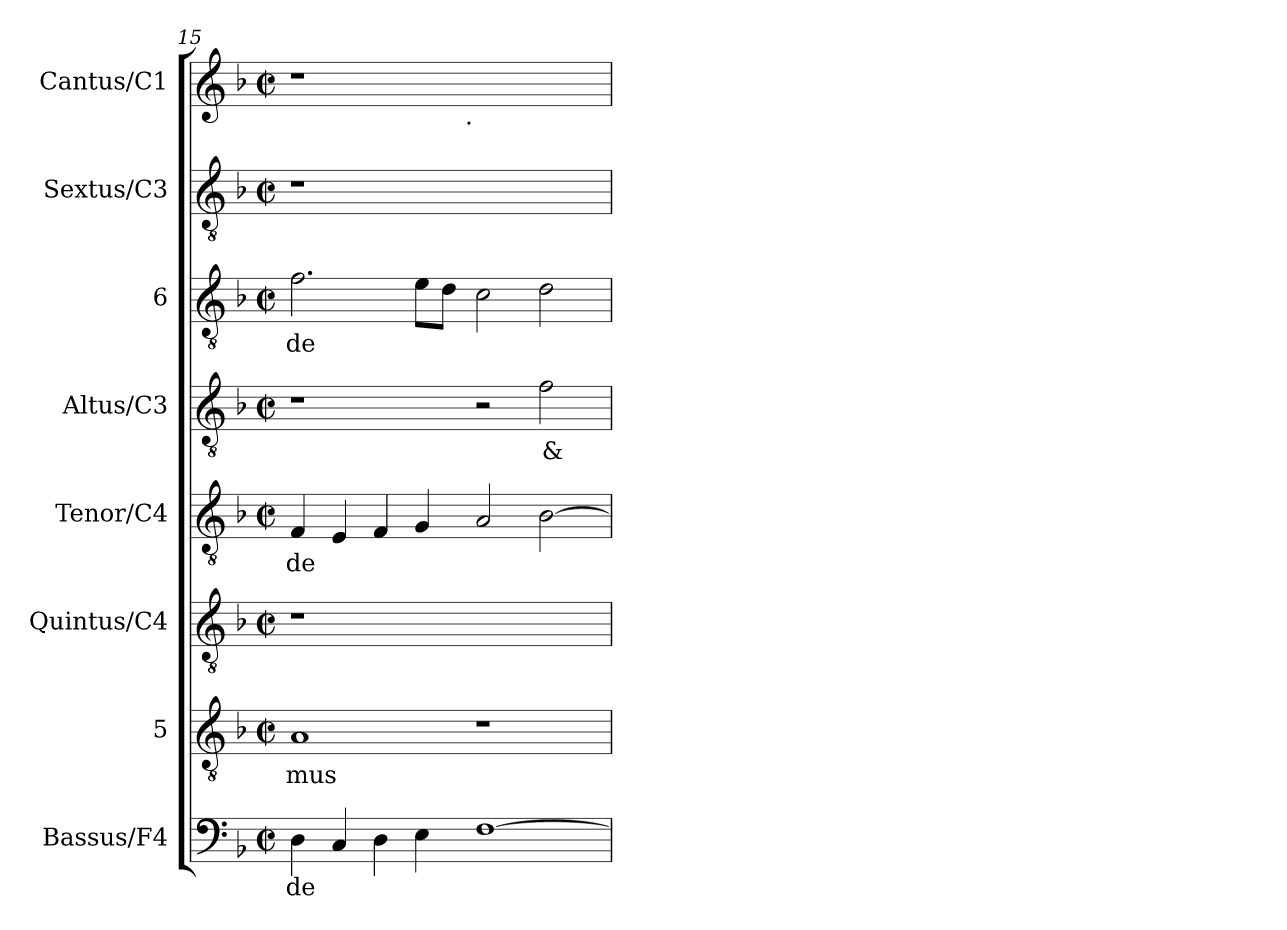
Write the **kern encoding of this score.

**kern	**text	**kern	**text	**kern	**kern	**text	**kern	**text	**kern	**text	**kern	**kern
*part8	*part8	*part7	*part7	*part6	*part5	*part5	*part4	*part4	*part3	*part3	*part2	*part1
*staff8	*staff8	*staff7	*staff7	*staff6	*staff5	*staff5	*staff4	*staff4	*staff3	*staff3	*staff2	*staff1
*I"Bassus/F4	*	*I"5	*	*I"Quintus/C4	*I"Tenor/C4	*	*I"Altus/C3	*	*I"6	*	*I"Sextus/C3	*I"Cantus/C1
*I'B	*	*	*	*	*I'T	*	*I'A	*	*	*	*	*I'C
*clefF4	*	*clefGv2	*	*clefGv2	*clefGv2	*	*clefGv2	*	*clefGv2	*	*clefGv2	*clefG2
*k[b-]	*	*k[b-]	*	*k[b-]	*k[b-]	*	*k[b-]	*	*k[b-]	*	*k[b-]	*k[b-]
*F:	*	*F:	*	*F:	*F:	*	*F:	*	*F:	*	*F:	*F:
*M2/2	*	*M2/2	*	*M2/2	*M2/2	*	*M2/2	*	*M2/2	*	*M2/2	*M2/2
*met(c|)	*	*met(c|)	*	*met(c|)	*met(c|)	*	*met(c|)	*	*met(c|)	*	*met(c|)	*met(c|)
=15	=15	=15	=15	=15	=15	=15	=15	=15	=15	=15	=15	=15
!	!LO:LY:b:cj	!	!LO:LY:b:cj	!	!	!LO:LY:b:cj	!	!	!	!LO:LY:b:cj	!	!
*	*	*	*	*	*	*	*	*	*	*	*	*^
4D\	-de-	1A	-mus	1r	4F/	-de-	1r	.	2.f\	-de-	1r	1r	2ryy
!	!LO:LY:b:cj	!	!	!	!	!LO:LY:b:cj	!	!	!	!	!	!	!
4C/	--	.	.	.	4E/	--	.	.	.	.	.	.	.
!	!LO:LY:b:cj	!	!	!	!	!LO:LY:b:cj	!	!	!	!	!	!	!
4D\	--	.	.	.	4F/	--	.	.	.	.	.	.	4...ryy
!	!LO:LY:b:cj	!	!	!	!	!LO:LY:b:cj	!	!	!	!LO:LY:b:cj	!	!	!
4E\	--	.	.	.	4G/	--	.	.	8e\L	--	.	.	.
!	!	!	!	!	!	!	!	!	!	!LO:LY:b:cj	!	!	!
.	.	.	.	.	.	.	.	.	8d\J	--	.	.	.
!	!	!	!	!	!	!	!	!	!	!	!	!	!LO:TX:b:t=.
.	.	.	.	.	.	.	.	.	.	.	.	.	1ryy
!	!LO:LY:b:cj	!	!	!	!	!LO:LY:b:cj	!	!	!	!LO:LY:b:cj	!	!	!
[>1F	--	1r	.	1ryy	2A/	--	2r	.	2c\	--	1ryy	1ryy	.
!	!	!	!	!	!	!LO:LY:b:cj	!	!LO:LY:b:cj	!	!LO:LY:b:cj	!	!	!
.	.	.	.	.	[>2B-\	--	2f\	&	2d\	--	.	.	.
.	.	.	.	.	.	.	.	.	.	.	.	.	32ryy
*	*	*	*	*	*	*	*	*	*	*	*	*v	*v
=	=	=	=	=	=	=	=	=	=	=	=	=
*-	*-	*-	*-	*-	*-	*-	*-	*-	*-	*-	*-	*-
